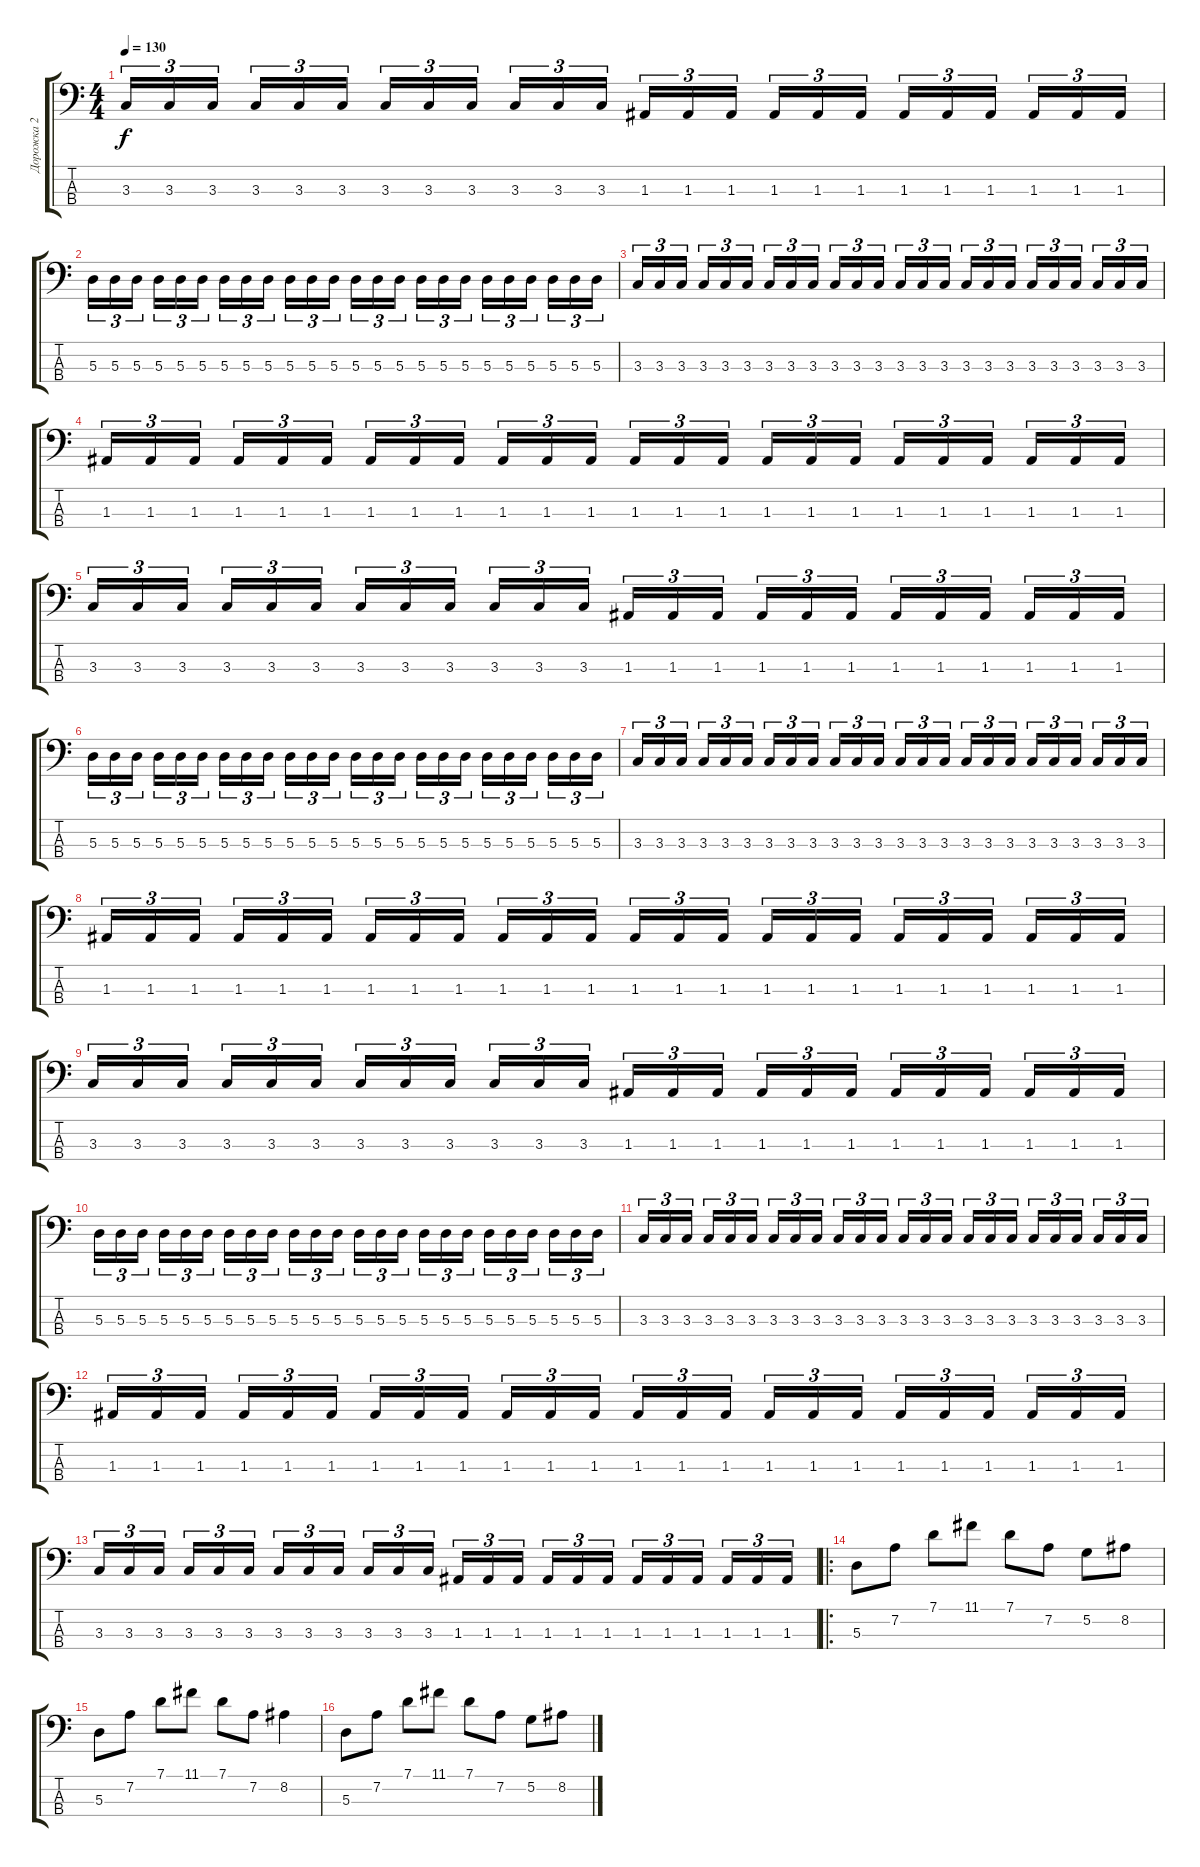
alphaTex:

\track ("Дорожка 2" "Дорожка 2") {instrument electricbassfinger}
\staff {score tabs}
\tuning (G2 D2 A1 E1) {hide}
\ts (4 4)
\tempo 130
\clef f4
\ks c
3.3.16{tu (3 2) dy f} 3.3.16{tu (3 2)} 3.3.16{tu (3 2)} 3.3.16{tu (3 2)} 3.3.16{tu (3 2)} 3.3.16{tu (3 2)} 3.3.16{tu (3 2)} 3.3.16{tu (3 2)} 3.3.16{tu (3 2)} 3.3.16{tu (3 2)} 3.3.16{tu (3 2)} 3.3.16{tu (3 2)} 1.3.16{tu (3 2)} 1.3.16{tu (3 2)} 1.3.16{tu (3 2)} 1.3.16{tu (3 2)} 1.3.16{tu (3 2)} 1.3.16{tu (3 2)} 1.3.16{tu (3 2)} 1.3.16{tu (3 2)} 1.3.16{tu (3 2)} 1.3.16{tu (3 2)} 1.3.16{tu (3 2)} 1.3.16{tu (3 2)} |
5.3.16{tu (3 2)} 5.3.16{tu (3 2)} 5.3.16{tu (3 2)} 5.3.16{tu (3 2)} 5.3.16{tu (3 2)} 5.3.16{tu (3 2)} 5.3.16{tu (3 2)} 5.3.16{tu (3 2)} 5.3.16{tu (3 2)} 5.3.16{tu (3 2)} 5.3.16{tu (3 2)} 5.3.16{tu (3 2)} 5.3.16{tu (3 2)} 5.3.16{tu (3 2)} 5.3.16{tu (3 2)} 5.3.16{tu (3 2)} 5.3.16{tu (3 2)} 5.3.16{tu (3 2)} 5.3.16{tu (3 2)} 5.3.16{tu (3 2)} 5.3.16{tu (3 2)} 5.3.16{tu (3 2)} 5.3.16{tu (3 2)} 5.3.16{tu (3 2)} |
3.3.16{tu (3 2)} 3.3.16{tu (3 2)} 3.3.16{tu (3 2)} 3.3.16{tu (3 2)} 3.3.16{tu (3 2)} 3.3.16{tu (3 2)} 3.3.16{tu (3 2)} 3.3.16{tu (3 2)} 3.3.16{tu (3 2)} 3.3.16{tu (3 2)} 3.3.16{tu (3 2)} 3.3.16{tu (3 2)} 3.3.16{tu (3 2)} 3.3.16{tu (3 2)} 3.3.16{tu (3 2)} 3.3.16{tu (3 2)} 3.3.16{tu (3 2)} 3.3.16{tu (3 2)} 3.3.16{tu (3 2)} 3.3.16{tu (3 2)} 3.3.16{tu (3 2)} 3.3.16{tu (3 2)} 3.3.16{tu (3 2)} 3.3.16{tu (3 2)} |
1.3.16{tu (3 2)} 1.3.16{tu (3 2)} 1.3.16{tu (3 2)} 1.3.16{tu (3 2)} 1.3.16{tu (3 2)} 1.3.16{tu (3 2)} 1.3.16{tu (3 2)} 1.3.16{tu (3 2)} 1.3.16{tu (3 2)} 1.3.16{tu (3 2)} 1.3.16{tu (3 2)} 1.3.16{tu (3 2)} 1.3.16{tu (3 2)} 1.3.16{tu (3 2)} 1.3.16{tu (3 2)} 1.3.16{tu (3 2)} 1.3.16{tu (3 2)} 1.3.16{tu (3 2)} 1.3.16{tu (3 2)} 1.3.16{tu (3 2)} 1.3.16{tu (3 2)} 1.3.16{tu (3 2)} 1.3.16{tu (3 2)} 1.3.16{tu (3 2)} |
3.3.16{tu (3 2)} 3.3.16{tu (3 2)} 3.3.16{tu (3 2)} 3.3.16{tu (3 2)} 3.3.16{tu (3 2)} 3.3.16{tu (3 2)} 3.3.16{tu (3 2)} 3.3.16{tu (3 2)} 3.3.16{tu (3 2)} 3.3.16{tu (3 2)} 3.3.16{tu (3 2)} 3.3.16{tu (3 2)} 1.3.16{tu (3 2)} 1.3.16{tu (3 2)} 1.3.16{tu (3 2)} 1.3.16{tu (3 2)} 1.3.16{tu (3 2)} 1.3.16{tu (3 2)} 1.3.16{tu (3 2)} 1.3.16{tu (3 2)} 1.3.16{tu (3 2)} 1.3.16{tu (3 2)} 1.3.16{tu (3 2)} 1.3.16{tu (3 2)} |
5.3.16{tu (3 2)} 5.3.16{tu (3 2)} 5.3.16{tu (3 2)} 5.3.16{tu (3 2)} 5.3.16{tu (3 2)} 5.3.16{tu (3 2)} 5.3.16{tu (3 2)} 5.3.16{tu (3 2)} 5.3.16{tu (3 2)} 5.3.16{tu (3 2)} 5.3.16{tu (3 2)} 5.3.16{tu (3 2)} 5.3.16{tu (3 2)} 5.3.16{tu (3 2)} 5.3.16{tu (3 2)} 5.3.16{tu (3 2)} 5.3.16{tu (3 2)} 5.3.16{tu (3 2)} 5.3.16{tu (3 2)} 5.3.16{tu (3 2)} 5.3.16{tu (3 2)} 5.3.16{tu (3 2)} 5.3.16{tu (3 2)} 5.3.16{tu (3 2)} |
3.3.16{tu (3 2)} 3.3.16{tu (3 2)} 3.3.16{tu (3 2)} 3.3.16{tu (3 2)} 3.3.16{tu (3 2)} 3.3.16{tu (3 2)} 3.3.16{tu (3 2)} 3.3.16{tu (3 2)} 3.3.16{tu (3 2)} 3.3.16{tu (3 2)} 3.3.16{tu (3 2)} 3.3.16{tu (3 2)} 3.3.16{tu (3 2)} 3.3.16{tu (3 2)} 3.3.16{tu (3 2)} 3.3.16{tu (3 2)} 3.3.16{tu (3 2)} 3.3.16{tu (3 2)} 3.3.16{tu (3 2)} 3.3.16{tu (3 2)} 3.3.16{tu (3 2)} 3.3.16{tu (3 2)} 3.3.16{tu (3 2)} 3.3.16{tu (3 2)} |
1.3.16{tu (3 2)} 1.3.16{tu (3 2)} 1.3.16{tu (3 2)} 1.3.16{tu (3 2)} 1.3.16{tu (3 2)} 1.3.16{tu (3 2)} 1.3.16{tu (3 2)} 1.3.16{tu (3 2)} 1.3.16{tu (3 2)} 1.3.16{tu (3 2)} 1.3.16{tu (3 2)} 1.3.16{tu (3 2)} 1.3.16{tu (3 2)} 1.3.16{tu (3 2)} 1.3.16{tu (3 2)} 1.3.16{tu (3 2)} 1.3.16{tu (3 2)} 1.3.16{tu (3 2)} 1.3.16{tu (3 2)} 1.3.16{tu (3 2)} 1.3.16{tu (3 2)} 1.3.16{tu (3 2)} 1.3.16{tu (3 2)} 1.3.16{tu (3 2)} |
3.3.16{tu (3 2)} 3.3.16{tu (3 2)} 3.3.16{tu (3 2)} 3.3.16{tu (3 2)} 3.3.16{tu (3 2)} 3.3.16{tu (3 2)} 3.3.16{tu (3 2)} 3.3.16{tu (3 2)} 3.3.16{tu (3 2)} 3.3.16{tu (3 2)} 3.3.16{tu (3 2)} 3.3.16{tu (3 2)} 1.3.16{tu (3 2)} 1.3.16{tu (3 2)} 1.3.16{tu (3 2)} 1.3.16{tu (3 2)} 1.3.16{tu (3 2)} 1.3.16{tu (3 2)} 1.3.16{tu (3 2)} 1.3.16{tu (3 2)} 1.3.16{tu (3 2)} 1.3.16{tu (3 2)} 1.3.16{tu (3 2)} 1.3.16{tu (3 2)} |
5.3.16{tu (3 2)} 5.3.16{tu (3 2)} 5.3.16{tu (3 2)} 5.3.16{tu (3 2)} 5.3.16{tu (3 2)} 5.3.16{tu (3 2)} 5.3.16{tu (3 2)} 5.3.16{tu (3 2)} 5.3.16{tu (3 2)} 5.3.16{tu (3 2)} 5.3.16{tu (3 2)} 5.3.16{tu (3 2)} 5.3.16{tu (3 2)} 5.3.16{tu (3 2)} 5.3.16{tu (3 2)} 5.3.16{tu (3 2)} 5.3.16{tu (3 2)} 5.3.16{tu (3 2)} 5.3.16{tu (3 2)} 5.3.16{tu (3 2)} 5.3.16{tu (3 2)} 5.3.16{tu (3 2)} 5.3.16{tu (3 2)} 5.3.16{tu (3 2)} |
3.3.16{tu (3 2)} 3.3.16{tu (3 2)} 3.3.16{tu (3 2)} 3.3.16{tu (3 2)} 3.3.16{tu (3 2)} 3.3.16{tu (3 2)} 3.3.16{tu (3 2)} 3.3.16{tu (3 2)} 3.3.16{tu (3 2)} 3.3.16{tu (3 2)} 3.3.16{tu (3 2)} 3.3.16{tu (3 2)} 3.3.16{tu (3 2)} 3.3.16{tu (3 2)} 3.3.16{tu (3 2)} 3.3.16{tu (3 2)} 3.3.16{tu (3 2)} 3.3.16{tu (3 2)} 3.3.16{tu (3 2)} 3.3.16{tu (3 2)} 3.3.16{tu (3 2)} 3.3.16{tu (3 2)} 3.3.16{tu (3 2)} 3.3.16{tu (3 2)} |
1.3.16{tu (3 2)} 1.3.16{tu (3 2)} 1.3.16{tu (3 2)} 1.3.16{tu (3 2)} 1.3.16{tu (3 2)} 1.3.16{tu (3 2)} 1.3.16{tu (3 2)} 1.3.16{tu (3 2)} 1.3.16{tu (3 2)} 1.3.16{tu (3 2)} 1.3.16{tu (3 2)} 1.3.16{tu (3 2)} 1.3.16{tu (3 2)} 1.3.16{tu (3 2)} 1.3.16{tu (3 2)} 1.3.16{tu (3 2)} 1.3.16{tu (3 2)} 1.3.16{tu (3 2)} 1.3.16{tu (3 2)} 1.3.16{tu (3 2)} 1.3.16{tu (3 2)} 1.3.16{tu (3 2)} 1.3.16{tu (3 2)} 1.3.16{tu (3 2)} |
3.3.16{tu (3 2)} 3.3.16{tu (3 2)} 3.3.16{tu (3 2)} 3.3.16{tu (3 2)} 3.3.16{tu (3 2)} 3.3.16{tu (3 2)} 3.3.16{tu (3 2)} 3.3.16{tu (3 2)} 3.3.16{tu (3 2)} 3.3.16{tu (3 2)} 3.3.16{tu (3 2)} 3.3.16{tu (3 2)} 1.3.16{tu (3 2)} 1.3.16{tu (3 2)} 1.3.16{tu (3 2)} 1.3.16{tu (3 2)} 1.3.16{tu (3 2)} 1.3.16{tu (3 2)} 1.3.16{tu (3 2)} 1.3.16{tu (3 2)} 1.3.16{tu (3 2)} 1.3.16{tu (3 2)} 1.3.16{tu (3 2)} 1.3.16{tu (3 2)} |
\ro
5.3.8 7.2.8 7.1.8 11.1.8 7.1.8 7.2.8 5.2.8 8.2.8 |
5.3.8 7.2.8 7.1.8 11.1.8 7.1.8 7.2.8 8.2.4 |
5.3.8 7.2.8 7.1.8 11.1.8 7.1.8 7.2.8 5.2.8 8.2.8
